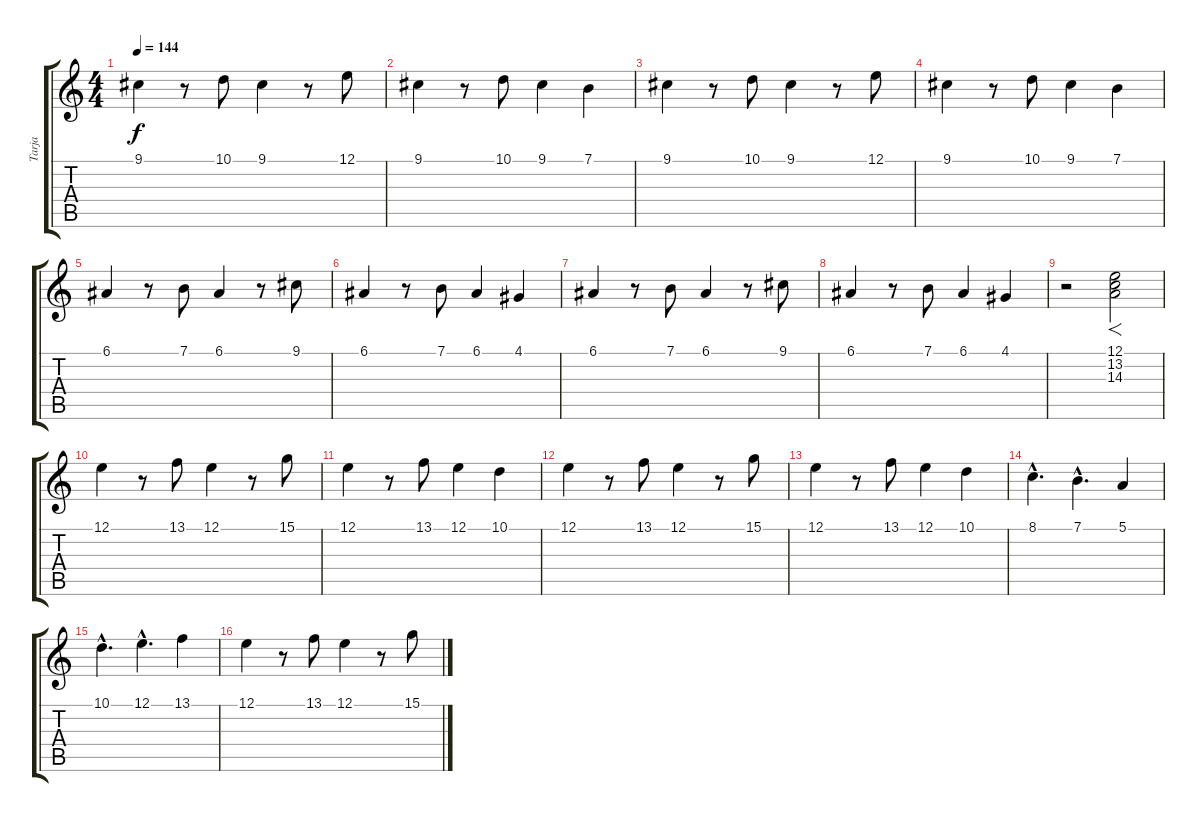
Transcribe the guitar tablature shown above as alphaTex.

\track ("Tarja" "Tarja") {instrument fx5brightness}
\staff {score tabs}
\tuning (E4 B3 G3 D3 A2 E2) {hide}
\ts (4 4)
\tempo 144
\clef g2
\ks c
9.1.4{dy f} r.8 10.1.8 9.1.4 r.8 12.1.8 |
9.1.4 r.8 10.1.8 9.1.4 7.1.4 |
9.1.4 r.8 10.1.8 9.1.4 r.8 12.1.8 |
9.1.4 r.8 10.1.8 9.1.4 7.1.4 |
6.1.4 r.8 7.1.8 6.1.4 r.8 9.1.8 |
6.1.4 r.8 7.1.8 6.1.4 4.1.4 |
6.1.4 r.8 7.1.8 6.1.4 r.8 9.1.8 |
6.1.4 r.8 7.1.8 6.1.4 4.1.4 |
r.2 (12.1 13.2 14.3).2{f instrument choiraahs} |
12.1.4 r.8 13.1.8 12.1.4 r.8 15.1.8 |
12.1.4 r.8 13.1.8 12.1.4 10.1.4 |
12.1.4 r.8 13.1.8 12.1.4 r.8 15.1.8 |
12.1.4 r.8 13.1.8 12.1.4 10.1.4 |
8.1{hac}.4{d} 7.1{hac}.4{d} 5.1.4 |
10.1{hac}.4{d} 12.1{hac}.4{d} 13.1.4 |
12.1.4 r.8 13.1.8 12.1.4 r.8 15.1.8
